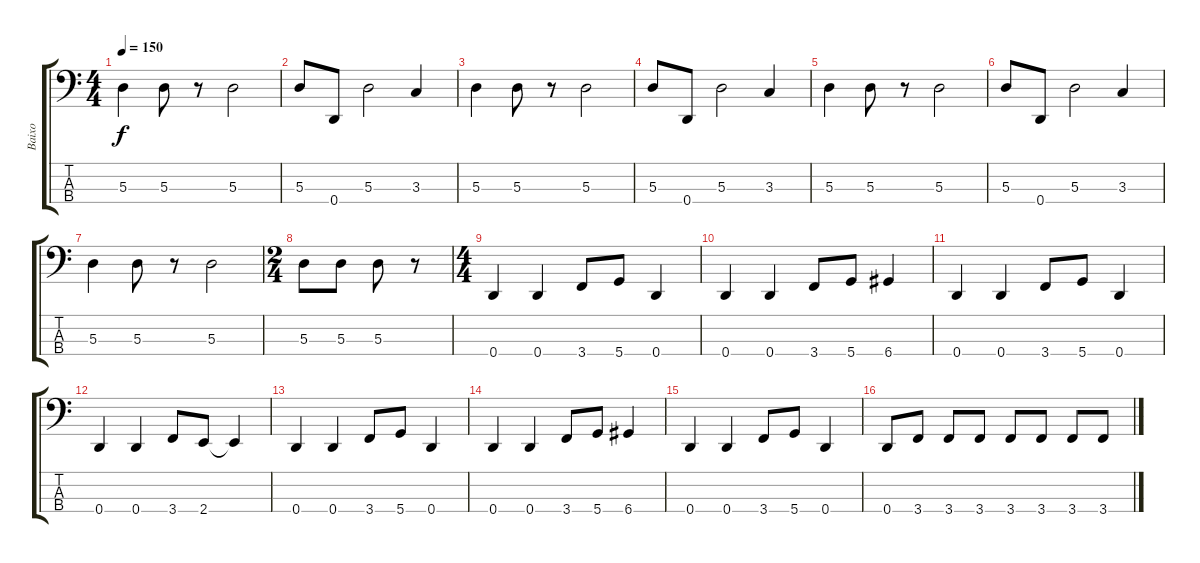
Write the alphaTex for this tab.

\track ("Baixo" "Baixo") {instrument electricbasspick}
\staff {score tabs}
\tuning (G2 D2 A1 D1) {hide}
\ts (4 4)
\tempo 150
\clef f4
\ks c
5.3.4{dy f instrument electricbasspick} 5.3.8 r.8 5.3.2 |
5.3.8 0.4.8 5.3.2 3.3.4 |
5.3.4 5.3.8 r.8 5.3.2 |
5.3.8 0.4.8 5.3.2 3.3.4 |
5.3.4 5.3.8 r.8 5.3.2 |
5.3.8 0.4.8 5.3.2 3.3.4 |
5.3.4 5.3.8 r.8 5.3.2 |
\ts (2 4)
5.3.8 5.3.8 5.3.8 r.8 |
\ts (4 4)
0.4.4 0.4.4 3.4.8 5.4.8 0.4.4 |
0.4.4 0.4.4 3.4.8 5.4.8 6.4.4 |
0.4.4 0.4.4 3.4.8 5.4.8 0.4.4 |
0.4.4 0.4.4 3.4.8 2.4.8 2.4{t}.4 |
0.4.4 0.4.4 3.4.8 5.4.8 0.4.4 |
0.4.4 0.4.4 3.4.8 5.4.8 6.4.4 |
0.4.4 0.4.4 3.4.8 5.4.8 0.4.4 |
0.4.8 3.4.8 3.4.8 3.4.8 3.4.8 3.4.8 3.4.8 3.4.8
